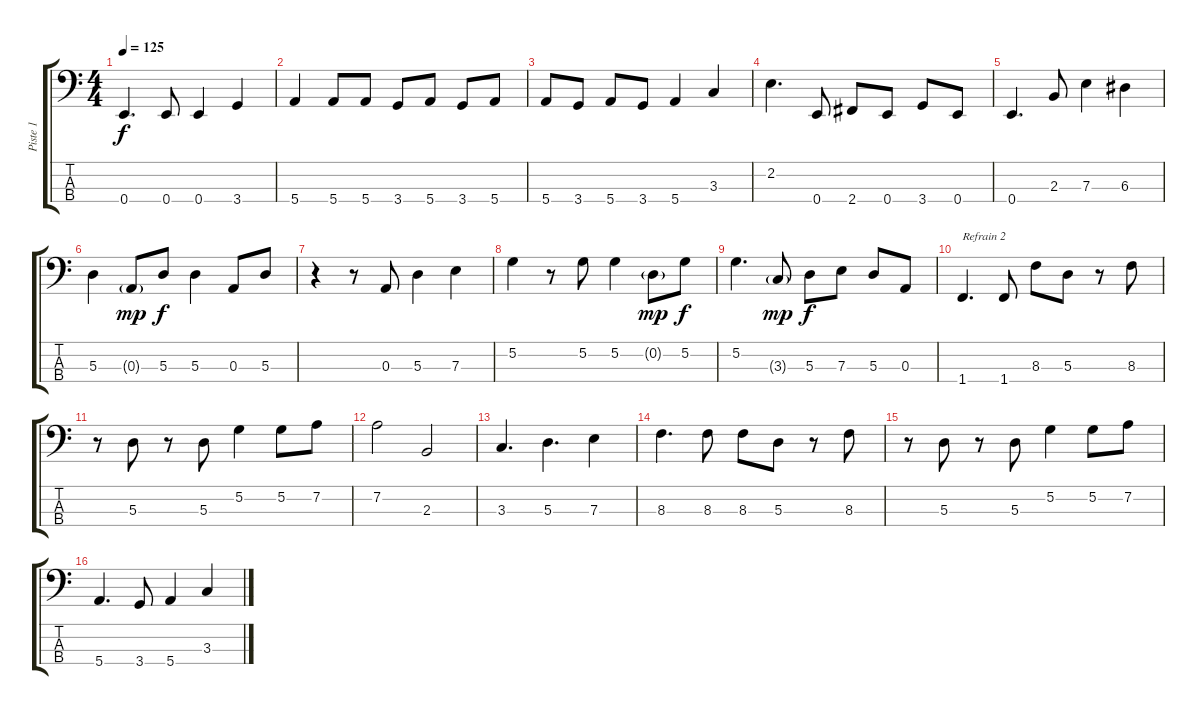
\track ("Piste 1" "Piste 1") {instrument electricbassfinger}
\staff {score tabs}
\tuning (G2 D2 A1 E1) {hide}
\ts (4 4)
\tempo 125
\clef f4
\ks c
0.4.4{d dy f} 0.4.8 0.4.4 3.4.4 |
5.4.4 5.4.8 5.4.8 3.4.8 5.4.8 3.4.8 5.4.8 |
5.4.8 3.4.8 5.4.8 3.4.8 5.4.4 3.3.4 |
2.2.4{d} 0.4.8 2.4.8 0.4.8 3.4.8 0.4.8 |
0.4.4{d} 2.3.8 7.3.4 6.3.4 |
5.3.4 0.3{g}.8{dy mp} 5.3.8{dy f} 5.3.4 0.3.8 5.3.8 |
r.4 r.8 0.3.8 5.3.4 7.3.4 |
5.2.4 r.8 5.2.8 5.2.4 0.2{g}.8{dy mp} 5.2.8{dy f} |
5.2.4{d} 3.3{g}.8{dy mp} 5.3.8{dy f} 7.3.8 5.3.8 0.3.8 |
1.4.4{d txt "Refrain 2"} 1.4.8 8.3.8 5.3.8 r.8 8.3.8 |
r.8 5.3.8 r.8 5.3.8 5.2.4 5.2.8 7.2.8 |
7.2.2 2.3.2 |
3.3.4{d} 5.3.4{d} 7.3.4 |
8.3.4{d} 8.3.8 8.3.8 5.3.8 r.8 8.3.8 |
r.8 5.3.8 r.8 5.3.8 5.2.4 5.2.8 7.2.8 |
5.4.4{d} 3.4.8 5.4.4 3.3.4
